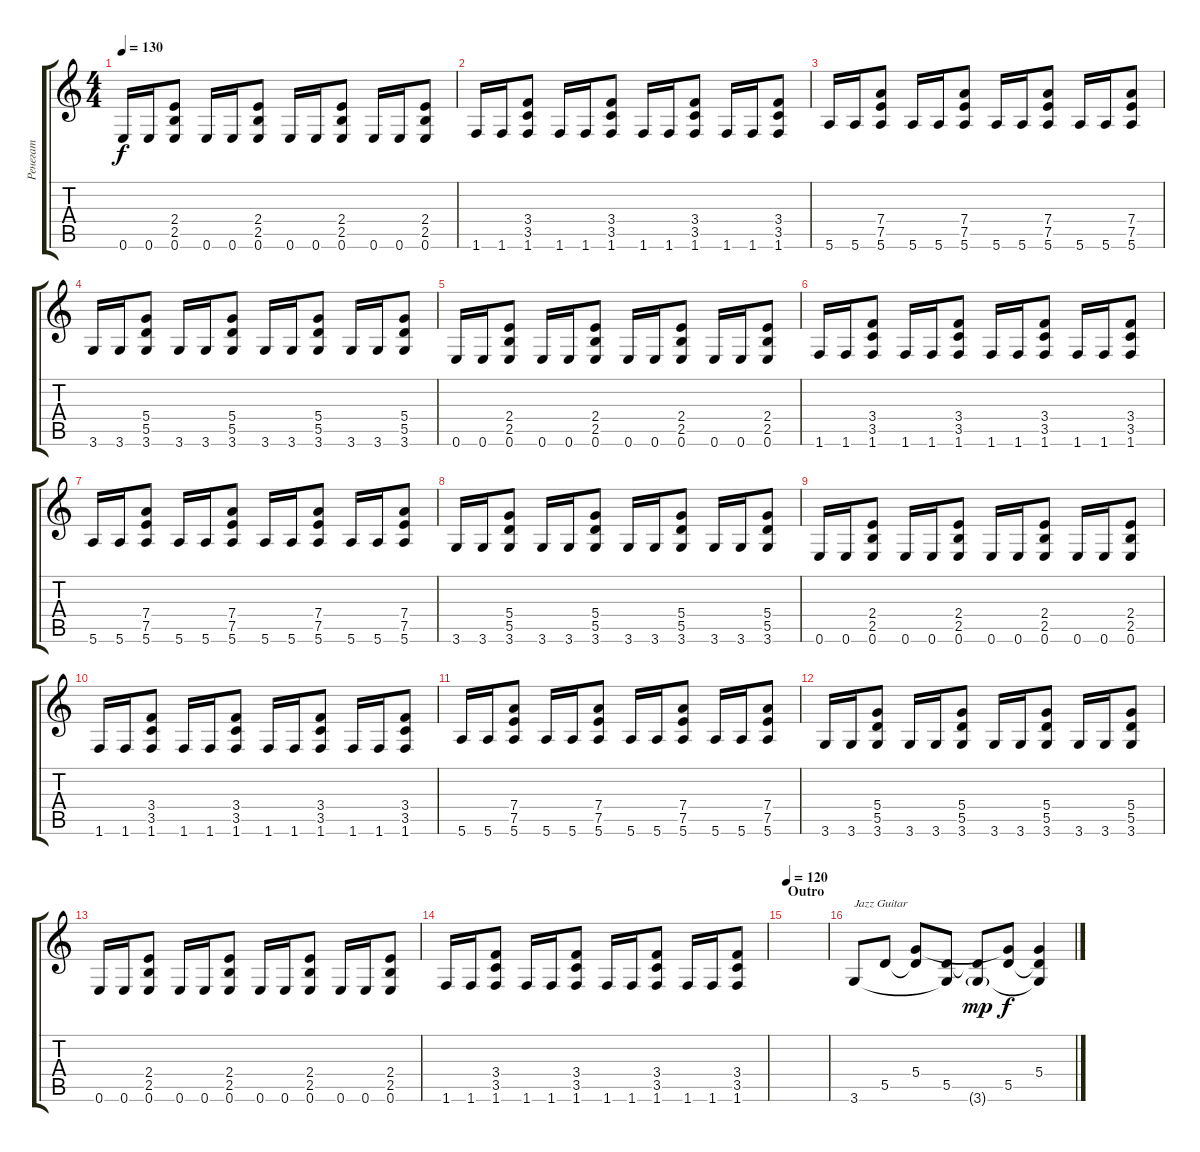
\track ("Ренегат" "Ренегат") {instrument electricguitarjazz}
\staff {score tabs}
\tuning (E4 B3 G3 D3 A2 E2) {hide}
\ts (4 4)
\tempo 130
\clef g2
\ks c
0.6.16{dy f} 0.6.16 (2.4 2.5 0.6).8 0.6.16 0.6.16 (2.4 2.5 0.6).8 0.6.16 0.6.16 (2.4 2.5 0.6).8 0.6.16 0.6.16 (2.4 2.5 0.6).8 |
1.6.16 1.6.16 (3.4 3.5 1.6).8 1.6.16 1.6.16 (3.4 3.5 1.6).8 1.6.16 1.6.16 (3.4 3.5 1.6).8 1.6.16 1.6.16 (3.4 3.5 1.6).8 |
5.6.16 5.6.16 (7.4 7.5 5.6).8 5.6.16 5.6.16 (7.4 7.5 5.6).8 5.6.16 5.6.16 (7.4 7.5 5.6).8 5.6.16 5.6.16 (7.4 7.5 5.6).8 |
3.6.16 3.6.16 (5.4 5.5 3.6).8 3.6.16 3.6.16 (5.4 5.5 3.6).8 3.6.16 3.6.16 (5.4 5.5 3.6).8 3.6.16 3.6.16 (5.4 5.5 3.6).8 |
0.6.16 0.6.16 (2.4 2.5 0.6).8 0.6.16 0.6.16 (2.4 2.5 0.6).8 0.6.16 0.6.16 (2.4 2.5 0.6).8 0.6.16 0.6.16 (2.4 2.5 0.6).8 |
1.6.16 1.6.16 (3.4 3.5 1.6).8 1.6.16 1.6.16 (3.4 3.5 1.6).8 1.6.16 1.6.16 (3.4 3.5 1.6).8 1.6.16 1.6.16 (3.4 3.5 1.6).8 |
5.6.16 5.6.16 (7.4 7.5 5.6).8 5.6.16 5.6.16 (7.4 7.5 5.6).8 5.6.16 5.6.16 (7.4 7.5 5.6).8 5.6.16 5.6.16 (7.4 7.5 5.6).8 |
3.6.16 3.6.16 (5.4 5.5 3.6).8 3.6.16 3.6.16 (5.4 5.5 3.6).8 3.6.16 3.6.16 (5.4 5.5 3.6).8 3.6.16 3.6.16 (5.4 5.5 3.6).8 |
0.6.16 0.6.16 (2.4 2.5 0.6).8 0.6.16 0.6.16 (2.4 2.5 0.6).8 0.6.16 0.6.16 (2.4 2.5 0.6).8 0.6.16 0.6.16 (2.4 2.5 0.6).8 |
1.6.16 1.6.16 (3.4 3.5 1.6).8 1.6.16 1.6.16 (3.4 3.5 1.6).8 1.6.16 1.6.16 (3.4 3.5 1.6).8 1.6.16 1.6.16 (3.4 3.5 1.6).8 |
5.6.16 5.6.16 (7.4 7.5 5.6).8 5.6.16 5.6.16 (7.4 7.5 5.6).8 5.6.16 5.6.16 (7.4 7.5 5.6).8 5.6.16 5.6.16 (7.4 7.5 5.6).8 |
3.6.16 3.6.16 (5.4 5.5 3.6).8 3.6.16 3.6.16 (5.4 5.5 3.6).8 3.6.16 3.6.16 (5.4 5.5 3.6).8 3.6.16 3.6.16 (5.4 5.5 3.6).8 |
0.6.16 0.6.16 (2.4 2.5 0.6).8 0.6.16 0.6.16 (2.4 2.5 0.6).8 0.6.16 0.6.16 (2.4 2.5 0.6).8 0.6.16 0.6.16 (2.4 2.5 0.6).8 |
1.6.16 1.6.16 (3.4 3.5 1.6).8 1.6.16 1.6.16 (3.4 3.5 1.6).8 1.6.16 1.6.16 (3.4 3.5 1.6).8 1.6.16 1.6.16 (3.4 3.5 1.6).8 |
\section ("" "Outro")
\tempo 120
|
3.6.8{txt "Jazz Guitar" instrument electricguitarjazz} 5.5.8 (5.4 5.5{t}).8 (5.5 3.6{t}).8 (5.5{t} 3.6{g}).8{dy mp} (5.4{t} 5.5).8{dy f} (5.4 5.5{t} 3.6{t}).4
